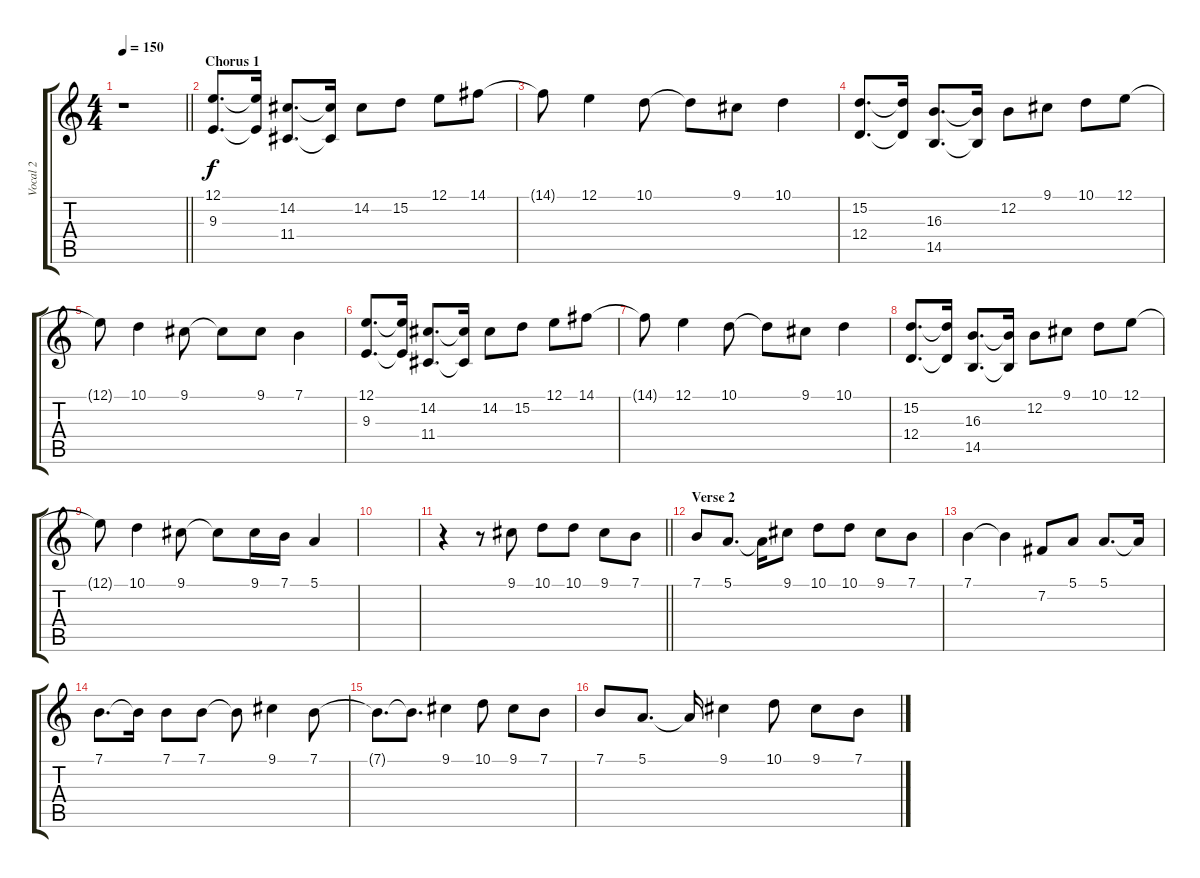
\track ("Vocal 2" "Vocal 2") {instrument lead2sawtooth}
\staff {score tabs}
\tuning (E4 B3 G3 D3 A2 E2) {hide}
\ts (4 4)
\tempo 150
\clef g2
\barLineRight lightlight
\ks c
r.1{dy f} |
\section ("" "Chorus 1")
(12.1 9.3).8{d} (12.1{t} 9.3{t}).16 (14.2 11.4).8{d} (14.2{t} 11.4{t}).16 14.2.8 15.2.8 12.1.8 14.1.8 |
14.1{t}.8 12.1.4 10.1.8 10.1{t}.8 9.1.8 10.1.4 |
(15.2 12.4).8{d} (15.2{t} 12.4{t}).16 (16.3 14.5).8{d} (16.3{t} 14.5{t}).16 12.2.8 9.1.8 10.1.8 12.1.8 |
12.1{t}.8 10.1.4 9.1.8 9.1{t}.8 9.1.8 7.1.4 |
(12.1 9.3).8{d} (12.1{t} 9.3{t}).16 (14.2 11.4).8{d} (14.2{t} 11.4{t}).16 14.2.8 15.2.8 12.1.8 14.1.8 |
14.1{t}.8 12.1.4 10.1.8 10.1{t}.8 9.1.8 10.1.4 |
(15.2 12.4).8{d} (15.2{t} 12.4{t}).16 (16.3 14.5).8{d} (16.3{t} 14.5{t}).16 12.2.8 9.1.8 10.1.8 12.1.8 |
12.1{t}.8 10.1.4 9.1.8 9.1{t}.8 9.1.16 7.1.16 5.1.4 |
|
\barLineRight lightlight
r.4 r.8 9.1.8 10.1.8 10.1.8 9.1.8 7.1.8 |
\section ("" "Verse 2")
7.1.8 5.1.8{d} 5.1{t}.16 9.1.8 10.1.8 10.1.8 9.1.8 7.1.8 |
7.1.4 7.1{t}.4 7.2.8 5.1.8 5.1.8{d} 5.1{t}.16 |
7.1.8{d} 7.1{t}.16 7.1.8 7.1.8 7.1{t}.8 9.1.4 7.1.8 |
7.1{t}.8{d} 7.1{t}.8{d} 9.1.4 10.1.8 9.1.8 7.1.8 |
7.1.8 5.1.8{d} 5.1{t}.16 9.1.4 10.1.8 9.1.8 7.1.8
